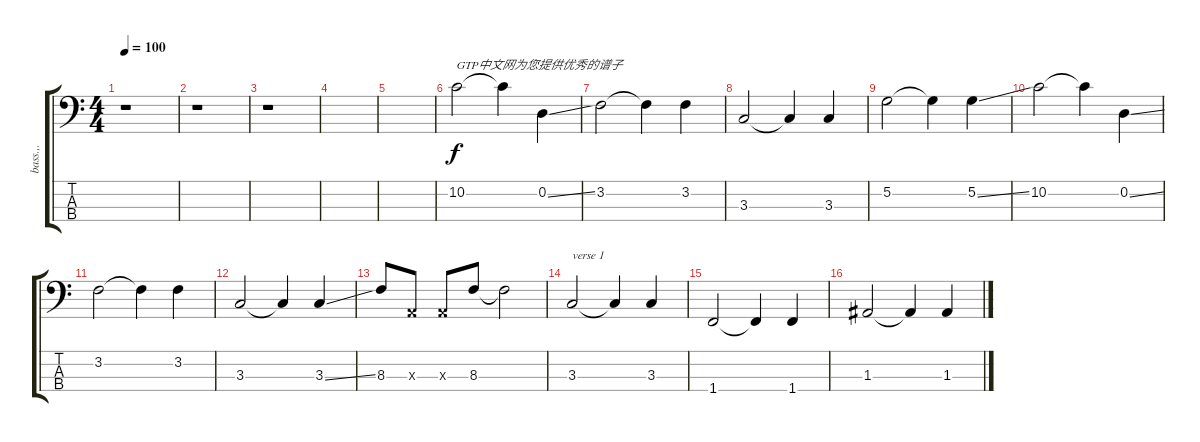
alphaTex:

\track ("bass.,." "bass.,.") {instrument electricbassfinger}
\staff {score tabs}
\tuning (G2 D2 A1 E1) {hide}
\ts (4 4)
\tempo 100
\clef f4
\ks c
r.1{dy f instrument electricbassfinger} |
r.1 |
r.1 |
|
|
10.2.2{txt "GTP中文网为您提供优秀的谱子"} 10.2{t}.4 0.2{ss}.4 |
3.2.2 3.2{t}.4 3.2.4 |
3.3.2 3.3{t}.4 3.3.4 |
5.2.2 5.2{t}.4 5.2{ss}.4 |
10.2.2 10.2{t}.4 0.2{ss}.4 |
3.2.2 3.2{t}.4 3.2.4 |
3.3.2 3.3{t}.4 3.3{ss}.4 |
8.3.8 0.3{x}.8 0.3{x}.8 8.3.8 8.3{t}.2 |
3.3.2{txt "verse 1"} 3.3{t}.4 3.3.4 |
1.4.2 1.4{t}.4 1.4.4 |
1.3.2 1.3{t}.4 1.3.4
